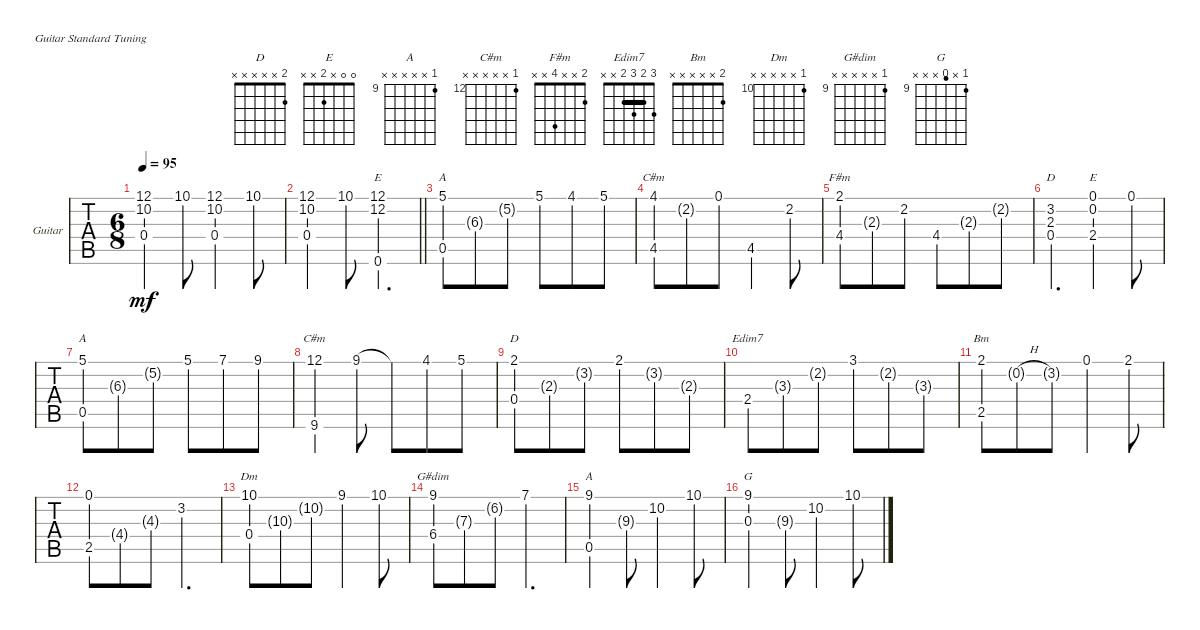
\bracketExtendMode groupsimilarinstruments
\firstSystemTrackNameOrientation horizontal
\otherSystemsTrackNameOrientation horizontal
\track ("music.kaminari.info" "Guitar") {instrument acousticguitarsteel}
\staff {tabs}
\tuning (E4 B3 G3 D3 A2 E2)
\chord ("D" x 3 2 0 x x)
\chord ("E" 12 12 x x x 11) {firstfret 12 barre 12}
\chord ("A" 5 x x x 0 x)
\chord ("C#m" 4 x x x 4 x) {barre 4}
\chord ("F#m" 2 x x 4 x x)
\chord ("E" 0 0 x 2 x x)
\chord ("C#m" 12 x x x x x) {firstfret 12}
\chord ("D" 2 x x x x x)
\chord ("Edim7" 3 2 3 2 x x) {barre 2}
\chord ("Bm" 2 x x x x x)
\chord ("Dm" 10 x x x x x) {firstfret 10}
\chord ("G#dim" 9 x x x x x) {firstfret 9}
\chord ("A" 9 x x x x x) {firstfret 9}
\chord ("G" 9 x 8 x x x) {firstfret 9}
\ts (6 8)
\tempo 95
\clef g2
\ks eb
(0.4 12.1 10.2).4{dy mf} 10.1.8 (12.1 0.4 10.2).4 10.1.8 |
\barLineRight lightlight
(12.1 0.4 10.2).4 10.1.8 (12.2 0.6 12.1).4{d ch "E"} |
\ks f
(5.1 0.5).8{ch "A"} 6.3{g}.8 5.2{g}.8 5.1.8 4.1.8 5.1.8 |
(4.1 4.5).8{ch "C#m"} 2.2{g}.8 0.1.8 4.5.4 2.2.8 |
(2.1 4.4).8{ch "F#m"} 2.3{g}.8 2.2.8 4.4.8 2.3{g}.8 2.2{g}.8 |
(3.2 2.3 0.4).4{d ch "D"} (2.4 0.2 0.1).4{ch "E"} 0.1.8 |
(5.1 0.5).8{ch "A"} 6.3{g}.8 5.2{g}.8 5.1.8 7.1.8 9.1.8 |
(12.1 9.6).4{ch "C#m"} 9.1.8 9.1{t}.8 4.1.8 5.1.8 |
(2.1 0.4).8{ch "D"} 2.3{g}.8 3.2{g}.8 2.1.8 3.2{g}.8 2.3{g}.8 |
2.4.8{ch "Edim7"} 3.3{g}.8 2.2{g}.8 3.1.8 2.2{g}.8 3.3{g}.8 |
(2.1 2.5).8{ch "Bm"} 0.2{h g}.8 3.2{g}.8 0.1.4 2.1.8 |
(0.1 2.5).8 4.4{g}.8 4.3{g}.8 3.2.4{d} |
(10.1 0.4).8{ch "Dm"} 10.3{g}.8 10.2{g}.8 9.1.4 10.1.8 |
(9.1 6.4).8{ch "G#dim"} 7.3{g}.8 6.2{g}.8 7.1.4{d} |
(9.1 0.5).4{ch "A"} 9.3{g}.8 10.2.4 10.1.8 |
(9.1 0.3).4{ch "G"} 9.3{g}.8 10.2.4 10.1.8
